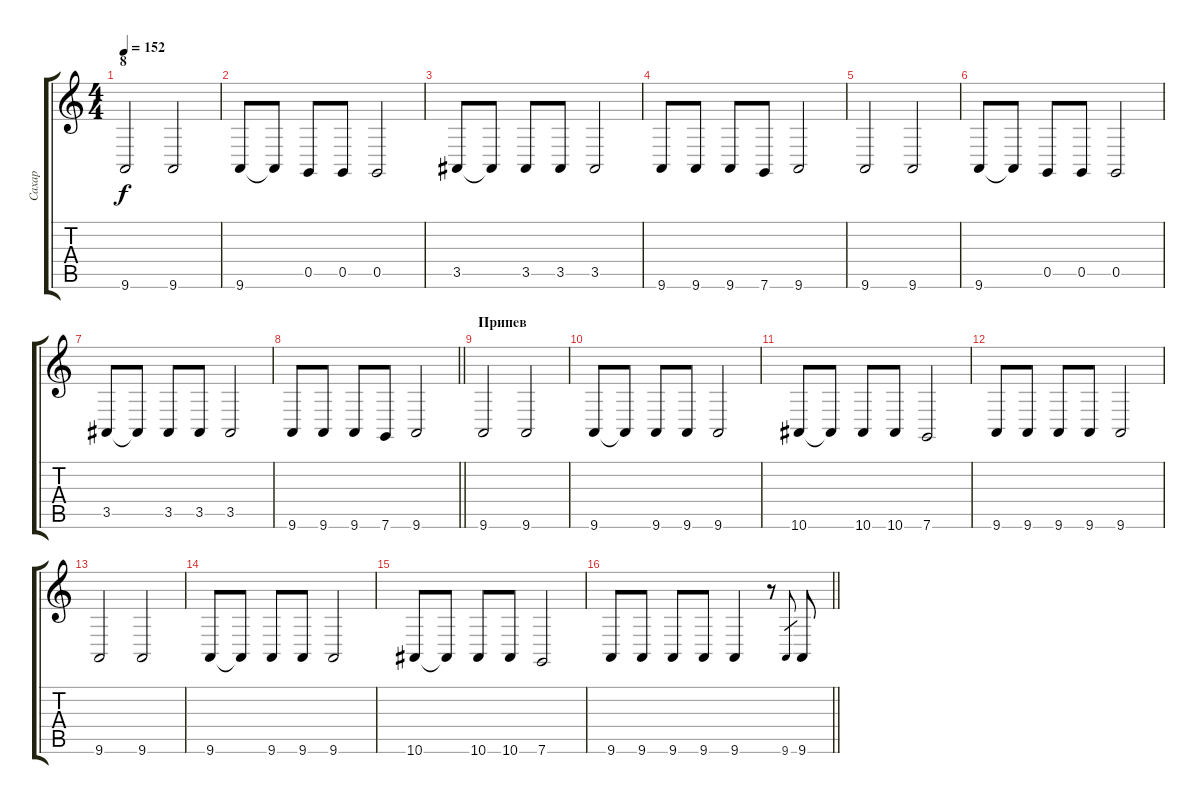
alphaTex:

\track ("Сахар" "Сахар") {instrument bassoon}
\staff {score tabs}
\tuning (D4 A3 F3 C3 G2 C2) {hide}
\ts (4 4)
\section ("" "8")
\tempo 152
\clef g2
\ks c
9.6.2{dy f} 9.6.2 |
9.6.8 9.6{t}.8 0.5.8 0.5.8 0.5.2 |
3.5.8 3.5{t}.8 3.5.8 3.5.8 3.5.2 |
9.6.8 9.6.8 9.6.8 7.6.8 9.6.2 |
9.6.2 9.6.2 |
9.6.8 9.6{t}.8 0.5.8 0.5.8 0.5.2 |
3.5.8 3.5{t}.8 3.5.8 3.5.8 3.5.2 |
\barLineRight lightlight
9.6.8 9.6.8 9.6.8 7.6.8 9.6.2 |
\section ("" "Припев")
9.6.2 9.6.2 |
9.6.8 9.6{t}.8 9.6.8 9.6.8 9.6.2 |
10.6.8 10.6{t}.8 10.6.8 10.6.8 7.6.2 |
9.6.8 9.6.8 9.6.8 9.6.8 9.6.2 |
9.6.2 9.6.2 |
9.6.8 9.6{t}.8 9.6.8 9.6.8 9.6.2 |
10.6.8 10.6{t}.8 10.6.8 10.6.8 7.6.2 |
\barLineRight lightlight
9.6.8 9.6.8 9.6.8 9.6.8 9.6.4 r.8 9.6.8{gr} 9.6.8
